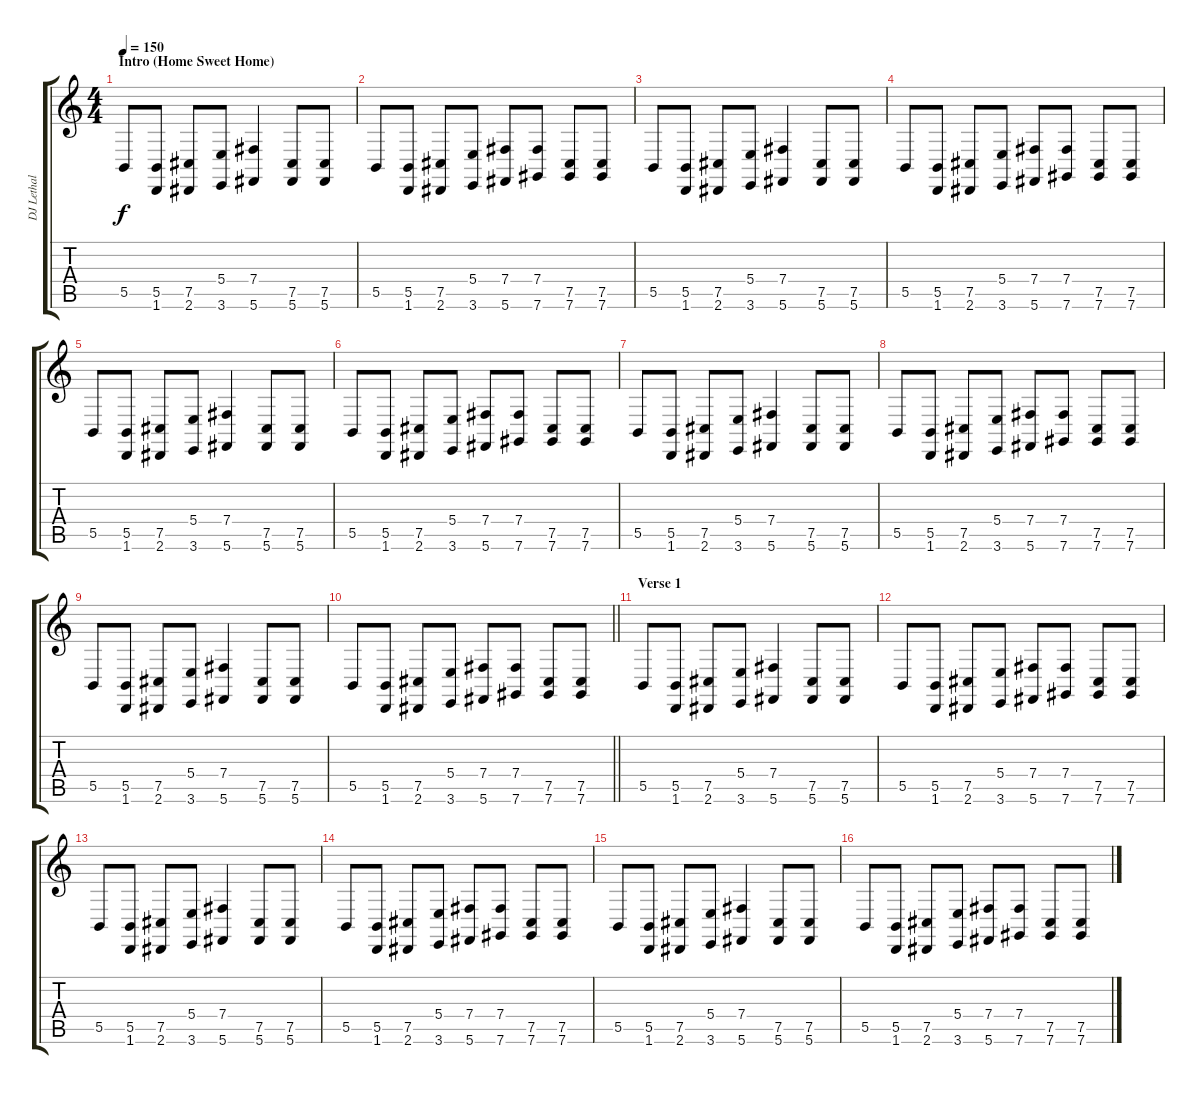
\track ("DJ Lethal (Beats)" "DJ Lethal ") {instrument synthdrum}
\staff {score tabs}
\tuning (Db4 Ab3 E3 B2 Gb2 Db2) {hide}
\ts (4 4)
\section ("" "Intro (Home Sweet Home)")
\tempo 150
\clef g2
\ks c
5.5.8{dy f instrument synthdrum} (5.5 1.6).8 (7.5 2.6).8 (5.4 3.6).8 (7.4 5.6).4 (7.5 5.6).8 (7.5 5.6).8 |
5.5.8 (5.5 1.6).8 (7.5 2.6).8 (5.4 3.6).8 (7.4 5.6).8 (7.4 7.6).8 (7.5 7.6).8 (7.5 7.6).8 |
5.5.8 (5.5 1.6).8 (7.5 2.6).8 (5.4 3.6).8 (7.4 5.6).4 (7.5 5.6).8 (7.5 5.6).8 |
5.5.8 (5.5 1.6).8 (7.5 2.6).8 (5.4 3.6).8 (7.4 5.6).8 (7.4 7.6).8 (7.5 7.6).8 (7.5 7.6).8 |
5.5.8 (5.5 1.6).8 (7.5 2.6).8 (5.4 3.6).8 (7.4 5.6).4 (7.5 5.6).8 (7.5 5.6).8 |
5.5.8 (5.5 1.6).8 (7.5 2.6).8 (5.4 3.6).8 (7.4 5.6).8 (7.4 7.6).8 (7.5 7.6).8 (7.5 7.6).8 |
5.5.8 (5.5 1.6).8 (7.5 2.6).8 (5.4 3.6).8 (7.4 5.6).4 (7.5 5.6).8 (7.5 5.6).8 |
5.5.8 (5.5 1.6).8 (7.5 2.6).8 (5.4 3.6).8 (7.4 5.6).8 (7.4 7.6).8 (7.5 7.6).8 (7.5 7.6).8 |
5.5.8 (5.5 1.6).8 (7.5 2.6).8 (5.4 3.6).8 (7.4 5.6).4 (7.5 5.6).8 (7.5 5.6).8 |
\barLineRight lightlight
5.5.8 (5.5 1.6).8 (7.5 2.6).8 (5.4 3.6).8 (7.4 5.6).8 (7.4 7.6).8 (7.5 7.6).8 (7.5 7.6).8 |
\section ("" "Verse 1")
5.5.8 (5.5 1.6).8 (7.5 2.6).8 (5.4 3.6).8 (7.4 5.6).4 (7.5 5.6).8 (7.5 5.6).8 |
5.5.8 (5.5 1.6).8 (7.5 2.6).8 (5.4 3.6).8 (7.4 5.6).8 (7.4 7.6).8 (7.5 7.6).8 (7.5 7.6).8 |
5.5.8 (5.5 1.6).8 (7.5 2.6).8 (5.4 3.6).8 (7.4 5.6).4 (7.5 5.6).8 (7.5 5.6).8 |
5.5.8 (5.5 1.6).8 (7.5 2.6).8 (5.4 3.6).8 (7.4 5.6).8 (7.4 7.6).8 (7.5 7.6).8 (7.5 7.6).8 |
5.5.8 (5.5 1.6).8 (7.5 2.6).8 (5.4 3.6).8 (7.4 5.6).4 (7.5 5.6).8 (7.5 5.6).8 |
5.5.8 (5.5 1.6).8 (7.5 2.6).8 (5.4 3.6).8 (7.4 5.6).8 (7.4 7.6).8 (7.5 7.6).8 (7.5 7.6).8
